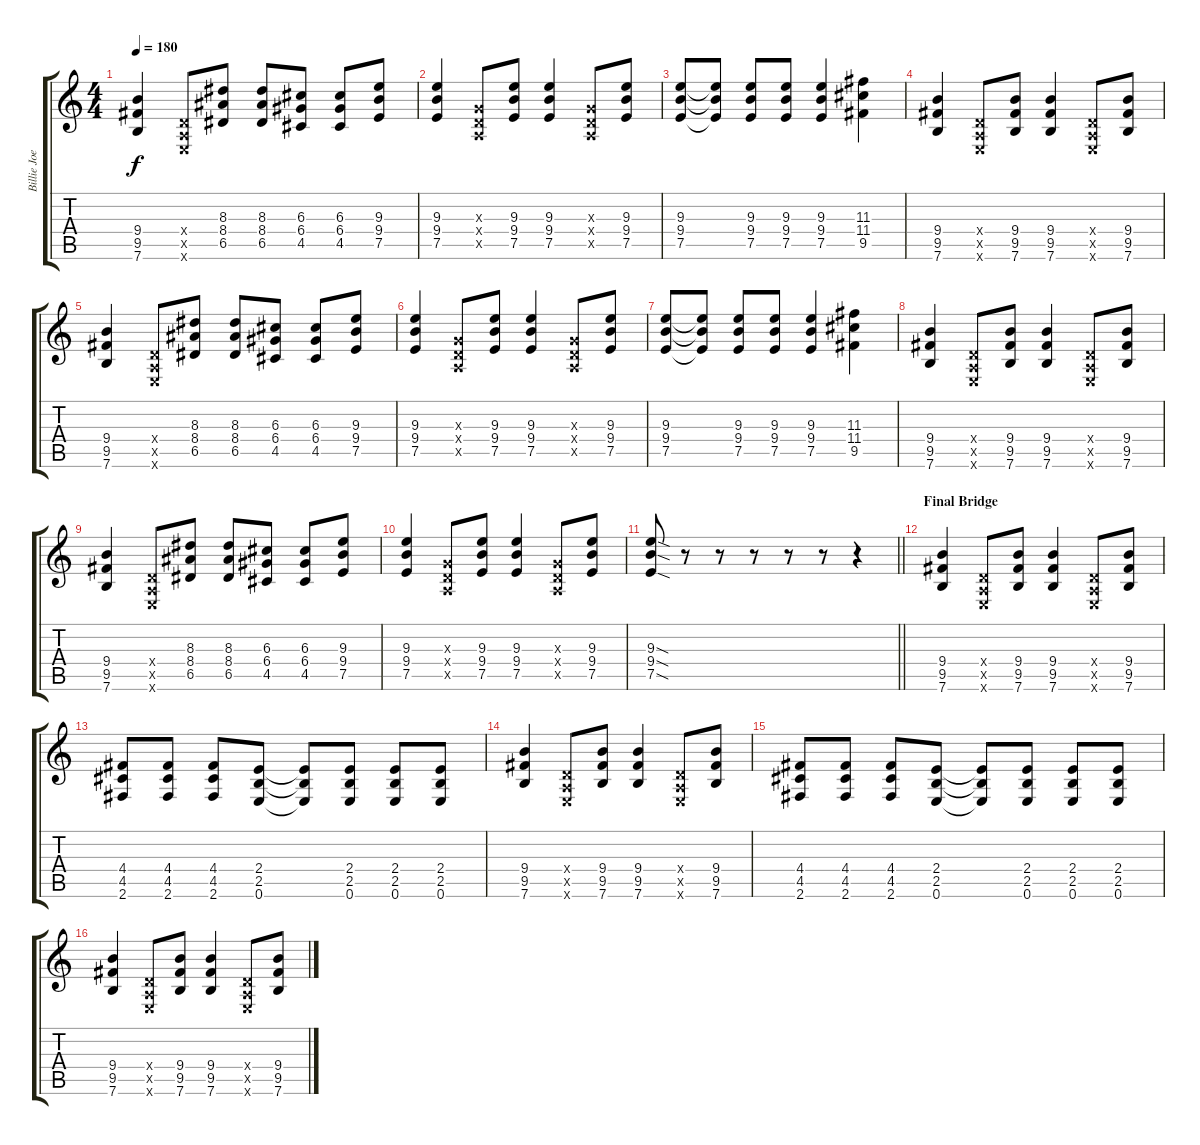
\track ("Billie Joe Armstrong (Guitar 1)" "Billie Joe") {instrument overdrivenguitar}
\staff {score tabs}
\tuning (E4 B3 G3 D3 A2 E2) {hide}
\ts (4 4)
\tempo 180
\clef g2
\ks c
(9.4 9.5 7.6).4{dy f} (0.4{x} 0.5{x} 0.6{x}).8 (8.3 8.4 6.5).8 (8.3 8.4 6.5).8 (6.3 6.4 4.5).8 (6.3 6.4 4.5).8 (9.3 9.4 7.5).8 |
(9.3 9.4 7.5).4 (0.3{x} 0.4{x} 0.5{x}).8 (9.3 9.4 7.5).8 (9.3 9.4 7.5).4 (0.3{x} 0.4{x} 0.5{x}).8 (9.3 9.4 7.5).8 |
(9.3 9.4 7.5).8 (9.3{t} 9.4{t} 7.5{t}).8 (9.3 9.4 7.5).8 (9.3 9.4 7.5).8 (9.3 9.4 7.5).4 (11.3 11.4 9.5).4 |
(9.4 9.5 7.6).4 (0.4{x} 0.5{x} 0.6{x}).8 (9.4 9.5 7.6).8 (9.4 9.5 7.6).4 (0.4{x} 0.5{x} 0.6{x}).8 (9.4 9.5 7.6).8 |
(9.4 9.5 7.6).4 (0.4{x} 0.5{x} 0.6{x}).8 (8.3 8.4 6.5).8 (8.3 8.4 6.5).8 (6.3 6.4 4.5).8 (6.3 6.4 4.5).8 (9.3 9.4 7.5).8 |
(9.3 9.4 7.5).4 (0.3{x} 0.4{x} 0.5{x}).8 (9.3 9.4 7.5).8 (9.3 9.4 7.5).4 (0.3{x} 0.4{x} 0.5{x}).8 (9.3 9.4 7.5).8 |
(9.3 9.4 7.5).8 (9.3{t} 9.4{t} 7.5{t}).8 (9.3 9.4 7.5).8 (9.3 9.4 7.5).8 (9.3 9.4 7.5).4 (11.3 11.4 9.5).4 |
(9.4 9.5 7.6).4 (0.4{x} 0.5{x} 0.6{x}).8 (9.4 9.5 7.6).8 (9.4 9.5 7.6).4 (0.4{x} 0.5{x} 0.6{x}).8 (9.4 9.5 7.6).8 |
(9.4 9.5 7.6).4 (0.4{x} 0.5{x} 0.6{x}).8 (8.3 8.4 6.5).8 (8.3 8.4 6.5).8 (6.3 6.4 4.5).8 (6.3 6.4 4.5).8 (9.3 9.4 7.5).8 |
(9.3 9.4 7.5).4 (0.3{x} 0.4{x} 0.5{x}).8 (9.3 9.4 7.5).8 (9.3 9.4 7.5).4 (0.3{x} 0.4{x} 0.5{x}).8 (9.3 9.4 7.5).8 |
\barLineRight lightlight
(9.3{sod} 9.4{sod} 7.5{sod}).8 r.8 r.8 r.8 r.8 r.8 r.4 |
\section ("" "Final Bridge")
(9.4 9.5 7.6).4 (0.4{x} 0.5{x} 0.6{x}).8 (9.4 9.5 7.6).8 (9.4 9.5 7.6).4 (0.4{x} 0.5{x} 0.6{x}).8 (9.4 9.5 7.6).8 |
(4.4 4.5 2.6).8 (4.4 4.5 2.6).8 (4.4 4.5 2.6).8 (2.4 2.5 0.6).8 (2.4{t} 2.5{t} 0.6{t}).8 (2.4 2.5 0.6).8 (2.4 2.5 0.6).8 (2.4 2.5 0.6).8 |
(9.4 9.5 7.6).4 (0.4{x} 0.5{x} 0.6{x}).8 (9.4 9.5 7.6).8 (9.4 9.5 7.6).4 (0.4{x} 0.5{x} 0.6{x}).8 (9.4 9.5 7.6).8 |
(4.4 4.5 2.6).8 (4.4 4.5 2.6).8 (4.4 4.5 2.6).8 (2.4 2.5 0.6).8 (2.4{t} 2.5{t} 0.6{t}).8 (2.4 2.5 0.6).8 (2.4 2.5 0.6).8 (2.4 2.5 0.6).8 |
(9.4 9.5 7.6).4 (0.4{x} 0.5{x} 0.6{x}).8 (9.4 9.5 7.6).8 (9.4 9.5 7.6).4 (0.4{x} 0.5{x} 0.6{x}).8 (9.4 9.5 7.6).8
